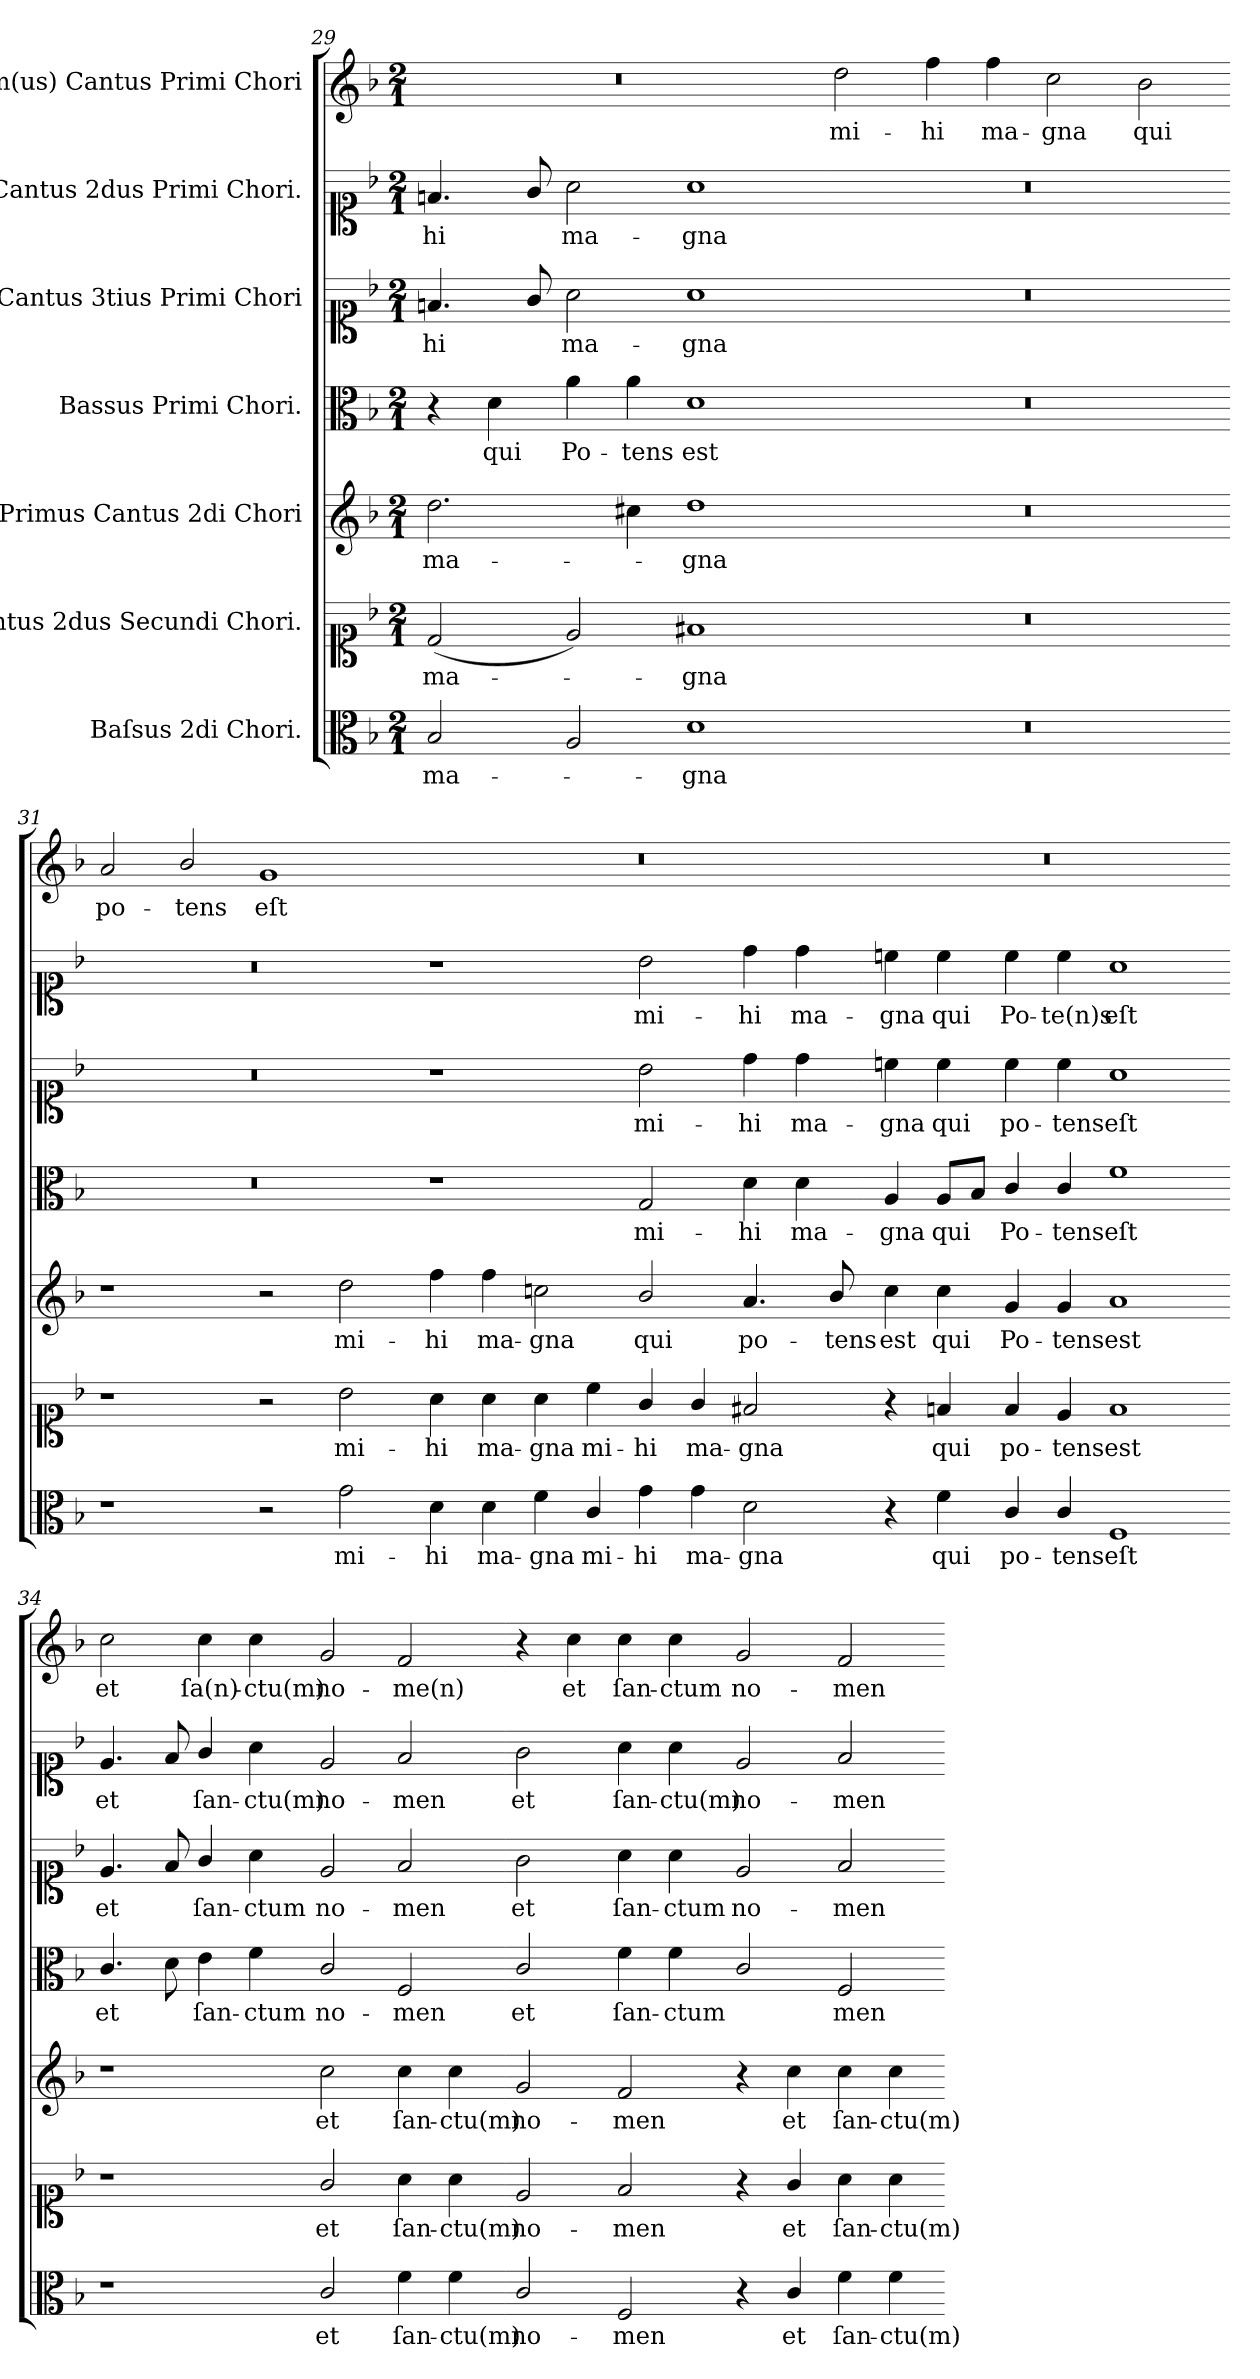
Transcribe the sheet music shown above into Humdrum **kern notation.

**kern	**text	**kern	**text	**kern	**text	**kern	**text	**kern	**text	**kern	**text	**kern	**text
*part7	*part7	*part6	*part6	*part5	*part5	*part4	*part4	*part3	*part3	*part2	*part2	*part1	*part1
*staff7	*staff7	*staff6	*staff6	*staff5	*staff5	*staff4	*staff4	*staff3	*staff3	*staff2	*staff2	*staff1	*staff1
*I"Baſsus 2di Chori.	*	*I"Cantus 2dus Secundi Chori.	*	*I"Primus Cantus 2di Chori	*	*I"Bassus Primi Chori.	*	*I"Cantus 3tius Primi Chori	*	*I"Cantus 2dus Primi Chori.	*	*I"Im(us) Cantus Primi Chori	*
*clefC3	*	*clefC1	*	*clefG2	*	*clefC3	*	*clefC1	*	*clefC1	*	*clefG2	*
*k[b-]	*	*k[b-]	*	*k[b-]	*	*k[b-]	*	*k[b-]	*	*k[b-]	*	*k[b-]	*
*M2/1	*	*M2/1	*	*M2/1	*	*M2/1	*	*M2/1	*	*M2/1	*	*M2/1	*
=29	=29	=29	=29	=29	=29	=29	=29	=29	=29	=29	=29	=29	=29
!	!	!	!LO:LY:i	!	!LO:LY:i	!	!	!	!	!	!	!	!
2B-/	ma-	(<2d/	ma-	2.dd\	ma-	4r	.	4.fn/	-hi	4.fn/	-hi	0r	.
.	.	.	.	.	.	4d\	qui	.	.	.	.	.	.
.	.	.	.	.	.	.	.	8g/	.	8g/	.	.	.
2A/	.	2e/)	.	.	.	4a\	Po-	2a\	ma-	2a\	ma-	.	.
.	.	.	.	4cc#X\	.	4a\	-tens	.	.	.	.	.	.
!	!	!	!LO:LY:i	!	!LO:LY:i	!	!	!	!	!	!	!	!
1d	-gna	1f#X	-gna	1dd	-gna	1d	est	1a	-gna	1a	-gna	.	.
=30-	=30-	=30-	=30-	=30-	=30-	=30-	=30-	=30-	=30-	=30-	=30-	=30-	=30-
0r	.	0r	.	0r	.	0r	.	0r	.	0r	.	2dd\	mi-
.	.	.	.	.	.	.	.	.	.	.	.	4ff\	-hi
.	.	.	.	.	.	.	.	.	.	.	.	4ff\	ma-
.	.	.	.	.	.	.	.	.	.	.	.	2cc\	-gna
.	.	.	.	.	.	.	.	.	.	.	.	2b-\	qui
=31-	=31-	=31-	=31-	=31-	=31-	=31-	=31-	=31-	=31-	=31-	=31-	=31-	=31-
1r	.	1r	.	1r	.	0r	.	0r	.	0r	.	2a/	po-
.	.	.	.	.	.	.	.	.	.	.	.	2b-/	-tens
2r	.	2r	.	2r	.	.	.	.	.	.	.	1g	eſt
!	!LO:LY:i	!	!	!	!	!	!	!	!	!	!	!	!
2g\	mi-	2b-\	mi-	2dd\	mi-	.	.	.	.	.	.	.	.
=32-	=32-	=32-	=32-	=32-	=32-	=32-	=32-	=32-	=32-	=32-	=32-	=32-	=32-
!	!LO:LY:i	!	!	!	!	!	!	!	!	!	!	!	!
4d\	-hi	4a\	-hi	4ff\	-hi	1r	.	1r	.	1r	.	0r	.
!	!LO:LY:i	!	!	!	!	!	!	!	!	!	!	!	!
4d\	ma-	4a\	ma-	4ff\	ma-	.	.	.	.	.	.	.	.
!	!LO:LY:i	!	!	!	!	!	!	!	!	!	!	!	!
4f\	-gna	4a\	-gna	2ccn\	-gna	.	.	.	.	.	.	.	.
4c/	mi-	4cc\	mi-	.	.	.	.	.	.	.	.	.	.
4g\	-hi	4g/	-hi	2b-/	qui	2G/	mi-	2b-\	mi-	2b-\	mi-	.	.
4g\	ma-	4g/	ma-	.	.	.	.	.	.	.	.	.	.
2d\	-gna	2f#X/	-gna	4.a/	po-	4d\	-hi	4dd\	-hi	4dd\	-hi	.	.
.	.	.	.	.	.	4d\	ma-	4dd\	ma-	4dd\	ma-	.	.
.	.	.	.	8b-/	-tens	.	.	.	.	.	.	.	.
=33-	=33-	=33-	=33-	=33-	=33-	=33-	=33-	=33-	=33-	=33-	=33-	=33-	=33-
4r	.	4r	.	4cc\	est	4A/	-gna	4ccn\	-gna	4ccn\	-gna	0r	.
4f\	qui	4fn/	qui	4cc\	qui	8A/L	qui	4cc\	qui	4cc\	qui	.	.
.	.	.	.	.	.	8B-/J	.	.	.	.	.	.	.
4c/	po-	4f/	po-	4g/	Po-	4c/	Po-	4cc\	po-	4cc\	Po-	.	.
4c/	-tens	4e/	-tens	4g/	-tens	4c/	-tens	4cc\	-tens	4cc\	-te(n)s	.	.
1F	eſt	1f	est	1a	est	1f	eſt	1a	eſt	1a	eſt	.	.
=34-	=34-	=34-	=34-	=34-	=34-	=34-	=34-	=34-	=34-	=34-	=34-	=34-	=34-
1r	.	1r	.	1r	.	4.c/	et	4.e/	et	4.e/	et	2cc\	et
.	.	.	.	.	.	8d\	.	8f/	.	8f/	.	.	.
.	.	.	.	.	.	4e\	ſan-	4g/	ſan-	4g/	ſan-	4cc\	ſa(n)-
.	.	.	.	.	.	4f\	-ctum	4a\	-ctum	4a\	-ctu(m)	4cc\	-ctu(m)
2c/	et	2g/	et	2cc\	et	2c/	no-	2e/	no-	2e/	no-	2g/	no-
4f\	ſan-	4a\	ſan-	4cc\	ſan-	2F/	-men	2f/	-men	2f/	-men	2f/	-me(n)
4f\	-ctu(m)	4a\	-ctu(m)	4cc\	-ctu(m)	.	.	.	.	.	.	.	.
=35-	=35-	=35-	=35-	=35-	=35-	=35-	=35-	=35-	=35-	=35-	=35-	=35-	=35-
2c/	no-	2e/	no-	2g/	no-	2c/	et	2g\	et	2g\	et	4r	.
.	.	.	.	.	.	.	.	.	.	.	.	4cc\	et
2F/	-men	2f/	-men	2f/	-men	4f\	ſan-	4a\	ſan-	4a\	ſan-	4cc\	ſan-
.	.	.	.	.	.	4f\	-ctum	4a\	-ctum	4a\	-ctu(m)	4cc\	-ctum
4r	.	4r	.	4r	.	2c/	.	2e/	no-	2e/	no-	2g/	no-
!	!LO:LY:i	!	!LO:LY:i	!	!LO:LY:i	!	!	!	!	!	!	!	!
4c/	et	4g/	et	4cc\	et	.	.	.	.	.	.	.	.
!	!LO:LY:i	!	!LO:LY:i	!	!LO:LY:i	!	!	!	!	!	!	!	!
4f\	ſan-	4a\	ſan-	4cc\	ſan-	2F/	-men	2f/	-men	2f/	-men	2f/	-men
!	!LO:LY:i	!	!LO:LY:i	!	!LO:LY:i	!	!	!	!	!	!	!	!
4f\	-ctu(m)	4a\	-ctu(m)	4cc\	-ctu(m)	.	.	.	.	.	.	.	.
=-	=-	=-	=-	=-	=-	=-	=-	=-	=-	=-	=-	=-	=-
*-	*-	*-	*-	*-	*-	*-	*-	*-	*-	*-	*-	*-	*-
